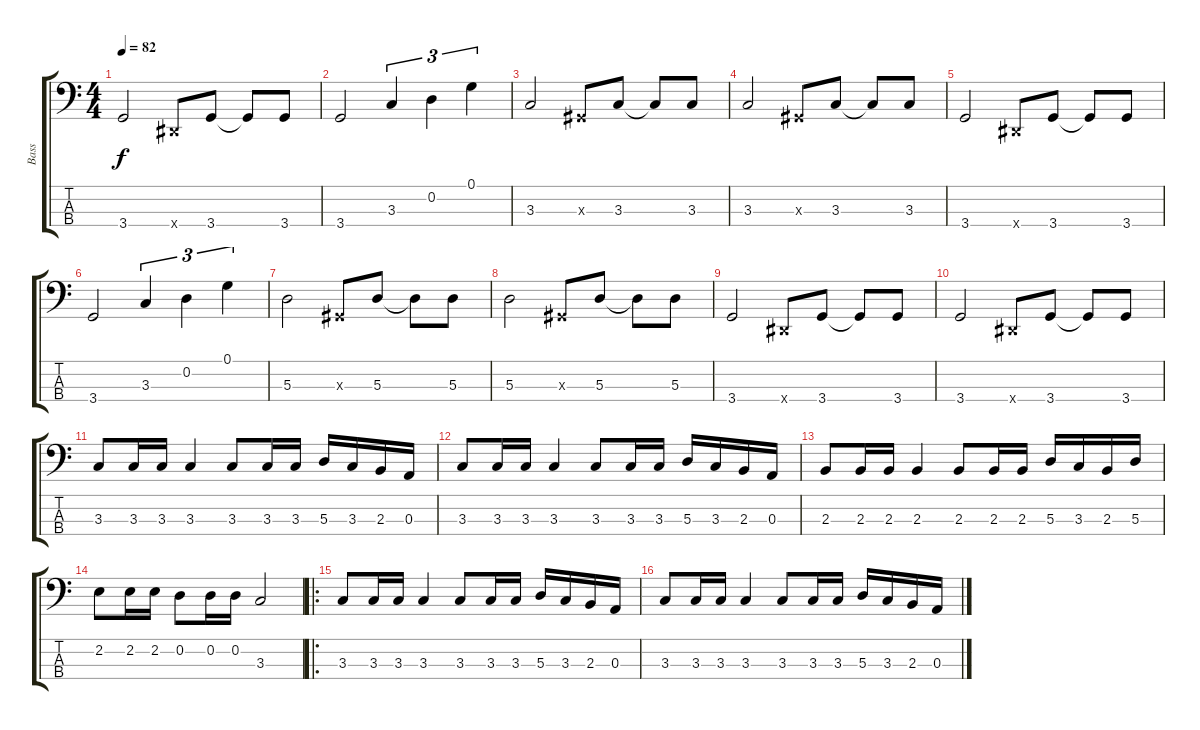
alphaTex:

\track ("Bass " "Bass ") {instrument electricbassfinger}
\staff {score tabs}
\tuning (G2 D2 A1 E1) {hide}
\ts (4 4)
\tempo 82
\clef f4
\ks c
3.4.2{dy f} -1.4{x}.8 3.4.8 3.4{t}.8 3.4.8 |
3.4.2 3.3.4{tu (3 2)} 0.2.4{tu (3 2)} 0.1.4{tu (3 2)} |
3.3.2 -1.3{x}.8 3.3.8 3.3{t}.8 3.3.8 |
3.3.2 -1.3{x}.8 3.3.8 3.3{t}.8 3.3.8 |
3.4.2 -1.4{x}.8 3.4.8 3.4{t}.8 3.4.8 |
3.4.2 3.3.4{tu (3 2)} 0.2.4{tu (3 2)} 0.1.4{tu (3 2)} |
5.3.2 -1.3{x}.8 5.3.8 5.3{t}.8 5.3.8 |
5.3.2 -1.3{x}.8 5.3.8 5.3{t}.8 5.3.8 |
3.4.2 -1.4{x}.8 3.4.8 3.4{t}.8 3.4.8 |
3.4.2 -1.4{x}.8 3.4.8 3.4{t}.8 3.4.8 |
3.3.8 3.3.16 3.3.16 3.3.4 3.3.8 3.3.16 3.3.16 5.3.16 3.3.16 2.3.16 0.3.16 |
3.3.8 3.3.16 3.3.16 3.3.4 3.3.8 3.3.16 3.3.16 5.3.16 3.3.16 2.3.16 0.3.16 |
2.3.8 2.3.16 2.3.16 2.3.4 2.3.8 2.3.16 2.3.16 5.3.16 3.3.16 2.3.16 5.3.16 |
2.2.8 2.2.16 2.2.16 0.2.8 0.2.16 0.2.16 3.3.2 |
\ro
3.3.8 3.3.16 3.3.16 3.3.4 3.3.8 3.3.16 3.3.16 5.3.16 3.3.16 2.3.16 0.3.16 |
3.3.8 3.3.16 3.3.16 3.3.4 3.3.8 3.3.16 3.3.16 5.3.16 3.3.16 2.3.16 0.3.16
